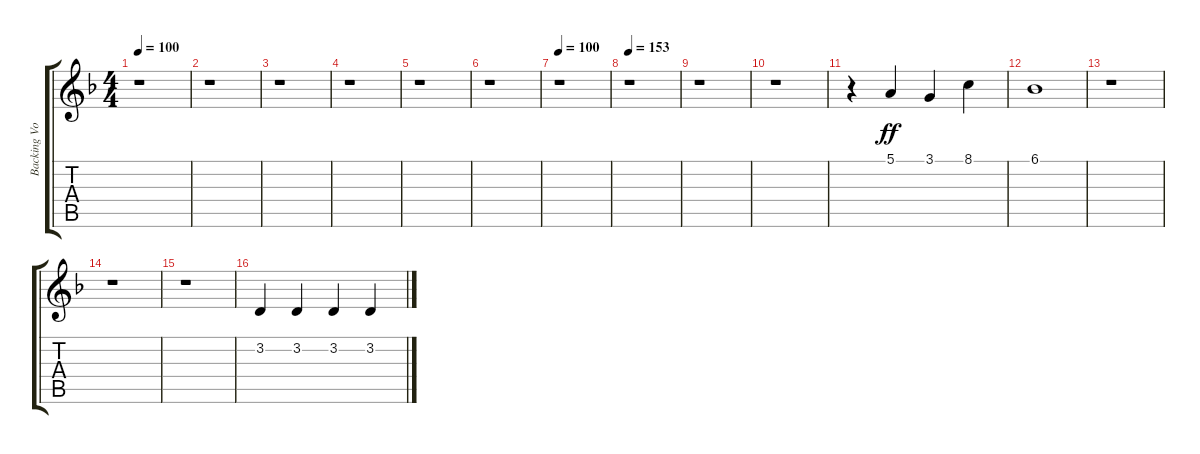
\track ("Backing Vocal (Blue Transparency)" "Backing Vo") {instrument drawbarorgan}
\staff {score tabs}
\tuning (E4 B3 G3 D3 A2 E2) {hide}
\ts (4 4)
\tempo 100
\clef g2
\ks f
r.1{dy ff} |
r.1 |
r.1 |
r.1 |
r.1 |
r.1 |
\tempo 100
r.1 |
\tempo 153
r.1 |
r.1 |
r.1 |
r.4 5.1.4 3.1.4 8.1.4 |
6.1.1 |
r.1 |
r.1 |
r.1 |
3.2.4 3.2.4 3.2.4 3.2.4
